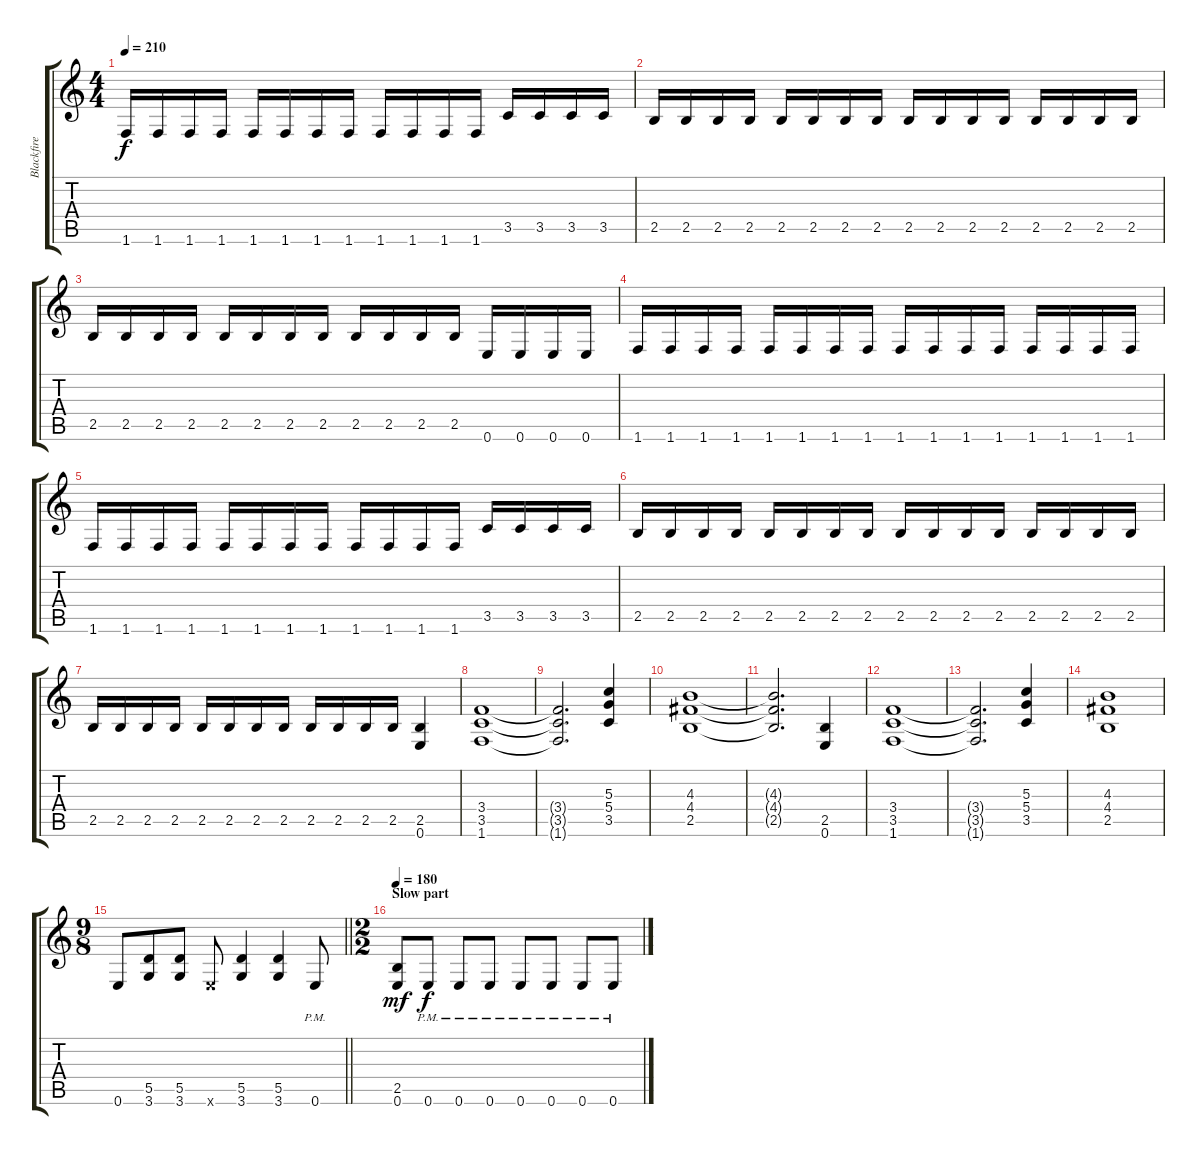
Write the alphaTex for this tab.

\track ("Blackfire (I)" "Blackfire ") {instrument distortionguitar}
\staff {score tabs}
\tuning (E4 B3 G3 D3 A2 E2) {hide}
\ts (4 4)
\tempo 210
\clef g2
\ks c
1.6.16{dy f} 1.6.16 1.6.16 1.6.16 1.6.16 1.6.16 1.6.16 1.6.16 1.6.16 1.6.16 1.6.16 1.6.16 3.5.16 3.5.16 3.5.16 3.5.16 |
2.5.16 2.5.16 2.5.16 2.5.16 2.5.16 2.5.16 2.5.16 2.5.16 2.5.16 2.5.16 2.5.16 2.5.16 2.5.16 2.5.16 2.5.16 2.5.16 |
2.5.16 2.5.16 2.5.16 2.5.16 2.5.16 2.5.16 2.5.16 2.5.16 2.5.16 2.5.16 2.5.16 2.5.16 0.6.16 0.6.16 0.6.16 0.6.16 |
1.6.16 1.6.16 1.6.16 1.6.16 1.6.16 1.6.16 1.6.16 1.6.16 1.6.16 1.6.16 1.6.16 1.6.16 1.6.16 1.6.16 1.6.16 1.6.16 |
1.6.16 1.6.16 1.6.16 1.6.16 1.6.16 1.6.16 1.6.16 1.6.16 1.6.16 1.6.16 1.6.16 1.6.16 3.5.16 3.5.16 3.5.16 3.5.16 |
2.5.16 2.5.16 2.5.16 2.5.16 2.5.16 2.5.16 2.5.16 2.5.16 2.5.16 2.5.16 2.5.16 2.5.16 2.5.16 2.5.16 2.5.16 2.5.16 |
2.5.16 2.5.16 2.5.16 2.5.16 2.5.16 2.5.16 2.5.16 2.5.16 2.5.16 2.5.16 2.5.16 2.5.16 (2.5 0.6).4 |
(3.4 3.5 1.6).1 |
(3.4{t} 3.5{t} 1.6{t}).2{d} (5.3 5.4 3.5).4 |
(4.3 4.4 2.5).1 |
(4.3{t} 4.4{t} 2.5{t}).2{d} (2.5 0.6).4 |
(3.4 3.5 1.6).1 |
(3.4{t} 3.5{t} 1.6{t}).2{d} (5.3 5.4 3.5).4 |
(4.3 4.4 2.5).1 |
\ts (9 8)
\barLineRight lightlight
0.6.8 (5.5 3.6).8 (5.5 3.6).8 0.6{x}.8 (5.5 3.6).4 (5.5 3.6).4 0.6{pm}.8 |
\ts (2 2)
\section ("" "Slow part")
\tempo 180
(2.5 0.6).8{dy mf} 0.6{pm}.8{dy f} 0.6{pm}.8 0.6{pm}.8 0.6{pm}.8 0.6{pm}.8 0.6{pm}.8 0.6{pm}.8
